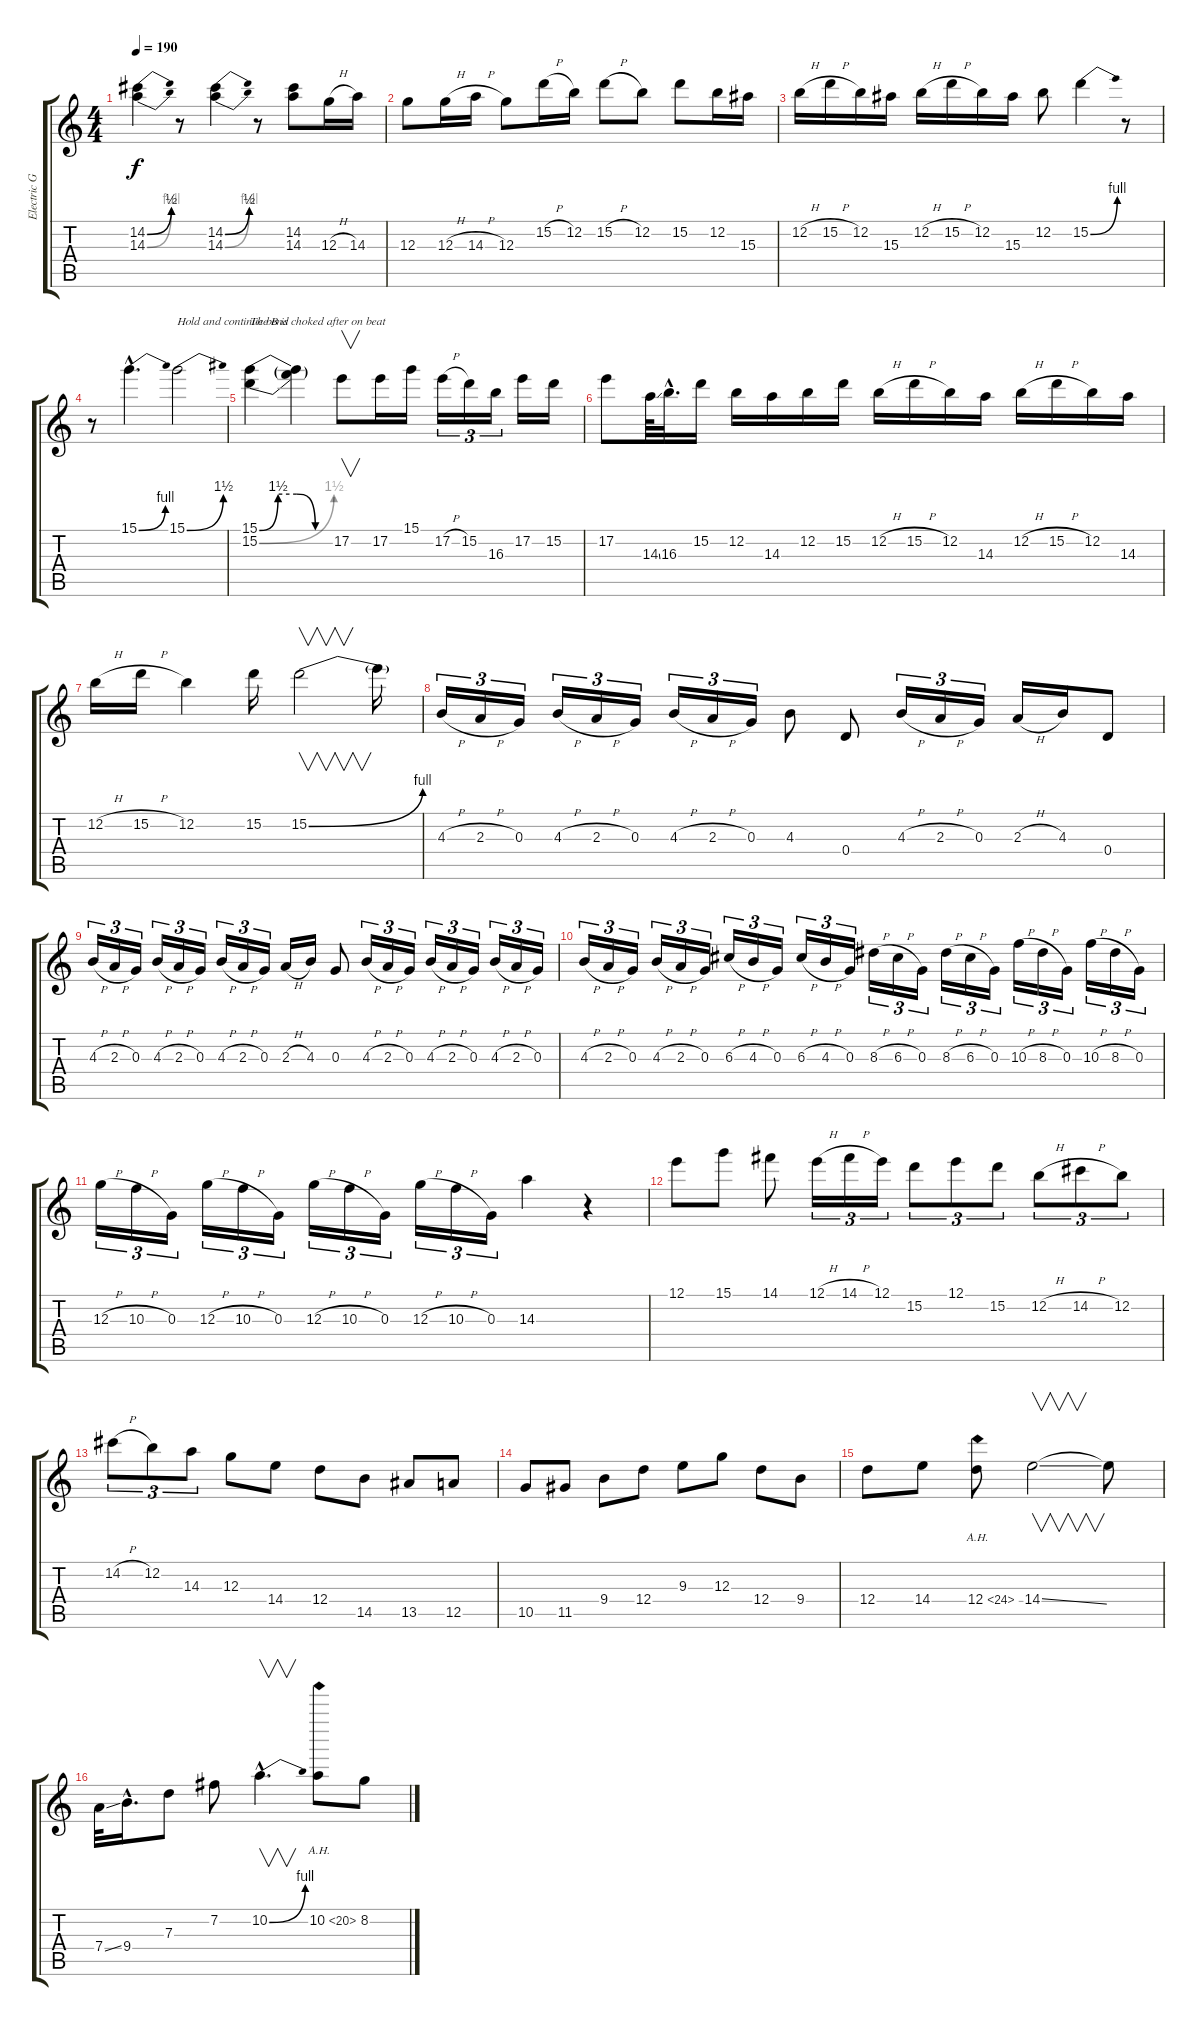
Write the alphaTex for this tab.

\track ("Electric Guitar 3" "Electric G") {instrument overdrivenguitar}
\staff {score tabs}
\tuning (E4 B3 G3 D3 A2 E2) {hide}
\ts (4 4)
\tempo 190
\clef g2
\ks c
(14.2{be (bend 0 0 60 2)} 14.3{be (bend 0 0 60 4)}).4{dy f} r.8 (14.2{be (bend 0 0 60 2)} 14.3{be (bend 0 0 60 4)}).4 r.8 (14.2 14.3).8 12.3{h}.16 14.3.16 |
12.3.8 12.3{h}.16 14.3{h}.16 12.3.8 15.2{h}.16 12.2.16 15.2{h}.8 12.2.8 15.2.8 12.2.16 15.3.16 |
12.2{h}.16 15.2{h}.16 12.2.16 15.3.16 12.2{h}.16 15.2{h}.16 12.2.16 15.3.16 12.2.8 15.2{be (bend 0 0 60 4)}.4 r.8 |
r.8 15.1{be (bend 0 0 60 4) hac}.4{d} 15.1{be (bend 0 0 60 6)}.2{txt "Hold and continue bend"} |
(15.1{be (custom 0 0 15 6 30 6 45 0 60 0)} 15.2{be (bend 0 0 60 6)}).4{txt "The B is choked after on beat"} (15.1{t} 15.2{t}).4 17.2.8{v} 17.2.16 15.1.16 17.2{h}.16{tu (3 2)} 15.2.16{tu (3 2)} 16.3.16{tu (3 2)} 17.2.16 15.2.16 |
17.2.8 14.3{ss}.64 16.3{hac}.32{d} 15.2.16 12.2.16 14.3.16 12.2.16 15.2.16 12.2{h}.16 15.2{h}.16 12.2.16 14.3.16 12.2{h}.16 15.2{h}.16 12.2.16 14.3.16 |
12.2{h}.16 15.2{h}.16 12.2.4 15.2.16 15.2{be (bend 0 0 60 4)}.2{v} 15.2{t}.16 |
4.3{h}.16{tu (3 2)} 2.3{h}.16{tu (3 2)} 0.3.16{tu (3 2)} 4.3{h}.16{tu (3 2)} 2.3{h}.16{tu (3 2)} 0.3.16{tu (3 2)} 4.3{h}.16{tu (3 2)} 2.3{h}.16{tu (3 2)} 0.3.16{tu (3 2)} 4.3.8 0.4.8 4.3{h}.16{tu (3 2)} 2.3{h}.16{tu (3 2)} 0.3.16{tu (3 2)} 2.3{h}.16 4.3.16 0.4.8 |
4.3{h}.16{tu (3 2)} 2.3{h}.16{tu (3 2)} 0.3.16{tu (3 2)} 4.3{h}.16{tu (3 2)} 2.3{h}.16{tu (3 2)} 0.3.16{tu (3 2)} 4.3{h}.16{tu (3 2)} 2.3{h}.16{tu (3 2)} 0.3.16{tu (3 2)} 2.3{h}.16 4.3.16 0.3.8 4.3{h}.16{tu (3 2)} 2.3{h}.16{tu (3 2)} 0.3.16{tu (3 2)} 4.3{h}.16{tu (3 2)} 2.3{h}.16{tu (3 2)} 0.3.16{tu (3 2)} 4.3{h}.16{tu (3 2)} 2.3{h}.16{tu (3 2)} 0.3.16{tu (3 2)} |
4.3{h}.16{tu (3 2)} 2.3{h}.16{tu (3 2)} 0.3.16{tu (3 2)} 4.3{h}.16{tu (3 2)} 2.3{h}.16{tu (3 2)} 0.3.16{tu (3 2)} 6.3{h}.16{tu (3 2)} 4.3{h}.16{tu (3 2)} 0.3.16{tu (3 2)} 6.3{h}.16{tu (3 2)} 4.3{h}.16{tu (3 2)} 0.3.16{tu (3 2)} 8.3{h}.16{tu (3 2)} 6.3{h}.16{tu (3 2)} 0.3.16{tu (3 2)} 8.3{h}.16{tu (3 2)} 6.3{h}.16{tu (3 2)} 0.3.16{tu (3 2)} 10.3{h}.16{tu (3 2)} 8.3{h}.16{tu (3 2)} 0.3.16{tu (3 2)} 10.3{h}.16{tu (3 2)} 8.3{h}.16{tu (3 2)} 0.3.16{tu (3 2)} |
12.3{h}.16{tu (3 2)} 10.3{h}.16{tu (3 2)} 0.3.16{tu (3 2)} 12.3{h}.16{tu (3 2)} 10.3{h}.16{tu (3 2)} 0.3.16{tu (3 2)} 12.3{h}.16{tu (3 2)} 10.3{h}.16{tu (3 2)} 0.3.16{tu (3 2)} 12.3{h}.16{tu (3 2)} 10.3{h}.16{tu (3 2)} 0.3.16{tu (3 2)} 14.3.4 r.4 |
12.1.8 15.1.8 14.1.8 12.1{h}.16{tu (3 2)} 14.1{h}.16{tu (3 2)} 12.1.16{tu (3 2)} 15.2.8{tu (3 2)} 12.1.8{tu (3 2)} 15.2.8{tu (3 2)} 12.2{h}.8{tu (3 2)} 14.2{h}.8{tu (3 2)} 12.2.8{tu (3 2)} |
14.2{h}.8{tu (3 2)} 12.2.8{tu (3 2)} 14.3.8{tu (3 2)} 12.3.8 14.4.8 12.4.8 14.5.8 13.5.8 12.5.8 |
10.5.8 11.5.8 9.4.8 12.4.8 9.3.8 12.3.8 12.4.8 9.4.8 |
12.4.8 14.4.8 12.4{ah 12}.8 14.4{ss}.2{v} 14.4{t}.8 |
7.4{ss}.32 9.4{hac}.16{d} 7.3.8 7.2.8 10.2{be (bend 0 0 60 4) hac}.4{v d} 10.2{ah 10}.8 8.2.8
